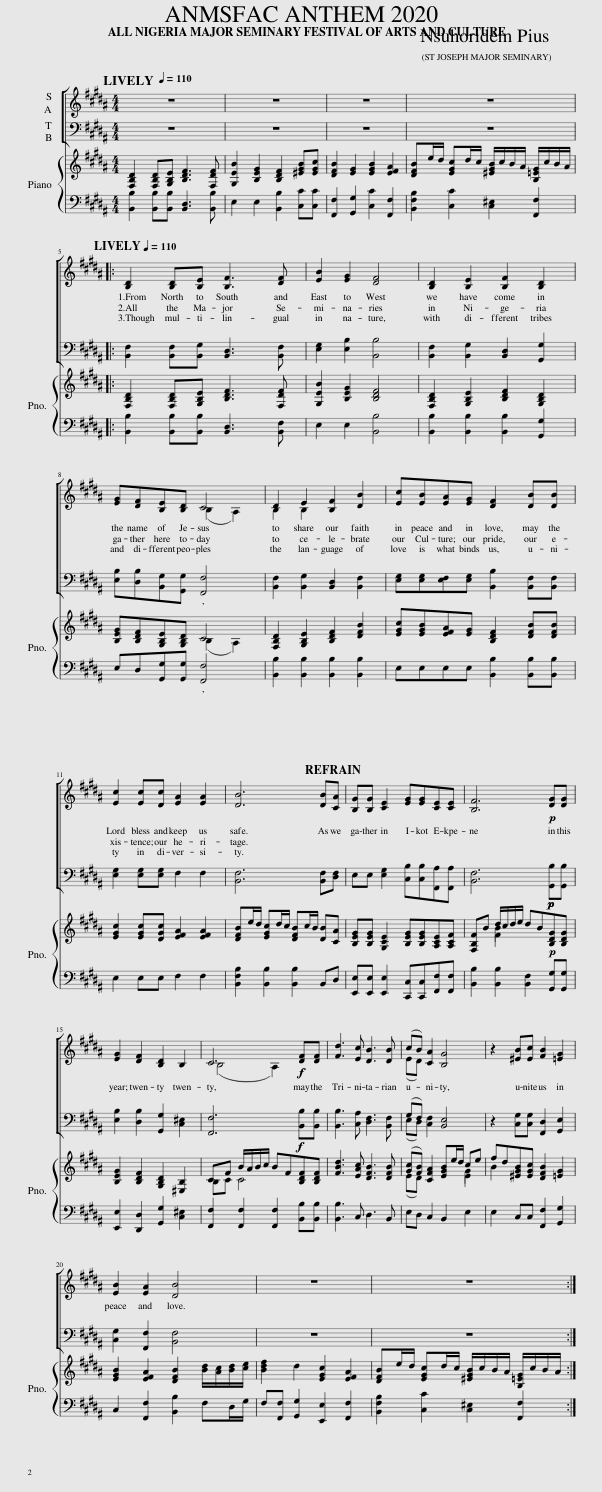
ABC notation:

X:1
%%score [ ( 1 2 ) ( 3 4 ) ] { ( 5 7 8 ) | 6 }
L:1/8
Q:1/4=110
M:4/4
I:linebreak $
K:B
V:1 treble
V:2 treble
V:3 bass
V:4 bass
V:5 treble
V:7 treble
V:8 treble
V:6 bass
V:1
 z8 | z8 | z8 | z8 |:$[Q:1/4=110] [B,D]2 [B,D][B,E] [B,F]3 [DF] | %5
 [EB]2 [EG]2 [DF]4 | [B,D]2 [B,E]2 [B,F]2 [B,D]2 |$ [EG][DF][B,E][B,D] C4 | D2 E2 [B,F]2 [DB]2 | [Ec][EB][EA][EG] [DF]2 [DB][DB] |$ %10
 [Ec]2 [Ec][Dc] [EA]2 [EA]2 | [DB]6 [DB][CA] | [B,G][B,G] [CE]2 [EG][EG][CE][CE] | [B,F]6!p! [DG][DG] |$ [EG]2 [DF]2 [B,D]2 B,2 | %15
 C6!f! [DF][DF] | [Fd]3 [Ec] [DB]3 [DB] | (cB) [CA]2 [B,G]4 | z2 [^EB][Ec] [FB]2 [=EG]2 |$ [EB]2 [EA]2 [DB]4 | %20
 z8 | z8 :| %22
V:2
 x8 | x8 | x8 | x8 |:$ x8 | %5
 x8 | x8 |$ x4 (B,2 A,2) | B,2 B,2 x4 | x8 |$ %10
 x8 | x8 | x8 | x8 |$ x8 | %15
 (B,4 A,2) x2 | x8 | (ED) x6 | x8 |$ x8 | %20
 x8 | x8 :| %22
V:3
 z8 | z8 | z8 | z8 |:$ [B,,F,]2 [B,,F,][B,,G,] [B,,D,]3 [B,,F,] | %5
 [E,G,]2 [E,B,]2 [B,,B,]4 | [B,,F,]2 [B,,G,]2 [B,,D,]2 [G,,G,]2 |$ [E,B,][D,B,][B,,G,][G,,G,] [F,,F,]4 | [B,,F,]2 [B,,G,]2 [B,,D,]2 [B,,F,]2 | [E,G,][E,G,][E,F,][E,G,] [B,,B,]2 [B,,F,][B,,F,] |$ %10
 [E,G,]2 [E,G,][E,G,] F,2 F,2 | [B,,F,]6 [B,,F,][D,F,] | E,E, [E,G,]2 [C,B,][C,B,][F,,A,][F,,A,] | [B,,F,]6!p!!p! [G,,B,][G,,B,] |$ [E,B,]2 [D,B,]2 [G,,G,]2 [C,^E,]2 | %15
 [F,,F,]6!f! [B,,B,][B,,B,] | [B,,B,]3 [C,A,] [D,F,]3 [B,,F,] | (G,F,) [C,F,]2 [B,,E,]4 | z2 [C,G,][C,G,] [F,,D,]2 [G,,E,]2 |$ [C,G,]2 [F,,F,]2 [B,,F,]4 | %20
 z8 | z8 :| %22
V:4
 x8 | x8 | x8 | x8 |:$ x8 | %5
 x8 | x8 |$ x8 | x8 | x8 |$ %10
 x8 | x8 | x8 | x8 |$ x8 | %15
 x8 | x8 | (E,D,) x6 | x8 |$ x8 | %20
 x8 | x8 :| %22
V:5
 [F,B,D]2 [F,B,D][G,B,E] [B,DF]3 [F,DF] | [G,EB]2 [B,EG]2 [B,DF]2 [^EGB][EGc] | [DFB]2 [EG]2 [EGB]2 [EFA]2 | [DFB]e/d/ [EGc]d/c/ [^EGB]/c/B/A/ [B,=EG]/c/B/A/ |:$ [F,B,D]2 [F,B,D][G,B,E] [B,DF]3 [F,DF] | %5
 [G,EB]2 [B,EG]2 [B,DF]4 | [F,B,D]2 [G,B,E]2 [B,DF]2 [G,B,D]2 |$ [B,EG][B,DF][G,B,E][G,B,D] C4 | [F,B,D]2 [G,B,E]2 [B,DF]2 [DFB]2 | [EGc][EGB][EFA][EG] [B,DF]2 [DFB][DFB] |$ %10
 [EGc]2 [EGc][DGc] [EFA]2 [EFA]2 | [DFB]e/d/ [EGc]d/c/ [DFB]c/B/ [DB][CA] | [B,EG][B,EG] [G,CE]2 [B,EG][B,EG][A,CE][A,CF] | [F,B,F]B d/c/d/e/ dB!p![B,DG][B,DG] |$ [B,EG]2 [B,DF]2 [G,B,D]2 [^E,B,]2 | %15
 CF B/A/B/c/ BF[B,DF][B,DF] | [FBd]3 [EAc] [DFB]3 [DFB] | ([Gc][FB]) [CFA]2 [EGB]e/d/ ce | fd[^EGB][EGc] [DFB]2 [=EG]2 |$ [EGB]2 [EFA]2 [DFB]2 [Bd]/[Ac]/[Bd]/[ce]/ | %20
 [Bdf]2 d2 [EGc]2 [EFA]2 | [DFB]e/d/ [EGc]d/c/ [^EGB]/c/B/A/ [B,=EG]/c/B/A/ :| %22
V:6
 [B,,B,]2 [B,,B,][B,,B,] [B,,D,]3 [B,,B,] | E,2 E,2 [B,,B,]2 [C,C][C,C] | [F,,F,]2 [G,,G,]2 [C,C]2 [F,,F,]2 | [B,,F,B,]2 [C,C]2 [C,^E,]2 [F,,F,]2 |:$ [B,,B,]2 [B,,B,][B,,B,] [B,,D,]3 [B,,F,] | %5
 E,2 E,2 [B,,B,]4 | [B,,B,]2 [B,,B,]2 [B,,B,]2 [G,,G,]2 |$ E,D,[G,,G,][G,,G,] [F,,F,]4 | [B,,B,]2 [B,,B,]2 [B,,B,]2 [B,,B,]2 | E,E,E,E, [B,,B,]2 [B,,B,][B,,B,] |$ %10
 E,2 E,E, F,2 F,2 | [B,,F,B,]2 [B,,B,]2 [B,,B,]2 B,,D, | [E,,E,][E,,E,] [E,,E,]2 [C,,C,][C,,C,][F,,F,][F,,F,] | [B,,B,]2 [B,,B,]2 [B,,F,]2 [G,,G,][G,,G,] |$ [E,,E,]2 [D,,D,]2 [G,,G,]2 [C,^E,]2 | %15
 [F,,F,]2 [F,,F,]2 [F,,F,]2 [B,,B,][B,,B,] | [B,,B,]3 C, D,3 B,, | E,D, C,2 B,,2 E,2 | E,2 C,C, [F,,F,]2 [G,,G,]2 |$ C,2 [F,,F,]2 [B,,B,]2 F,D,/G,/ | %20
 F,[F,,F,] [G,,G,]2 [E,,E,]2 [F,,F,]2 | [B,,F,B,]2 [C,C]2 [C,^E,]2 [F,,F,]2 :| %22
V:7
 x8 | x8 | x8 | x8 |:$ x8 | %5
 x8 | x8 |$ x4 (B,2 A,2) | x8 | x8 |$ %10
 x8 | x8 | x8 | x2 F2 x4 |$ x8 | %15
 B,C C4 x2 | x8 | (ED) x4 E2 | B2 x6 |$ x8 | %20
 x8 | x8 :| %22
V:8
 x8 | x8 | x8 | x8 |:$ x8 | %5
 x8 | x8 |$ x8 | x8 | x8 |$ %10
 x8 | x8 | x8 | x2 B2 x4 |$ x8 | %15
 x8 | x8 | x6 G2 | x8 |$ x8 | %20
 x8 | x8 :| %22
